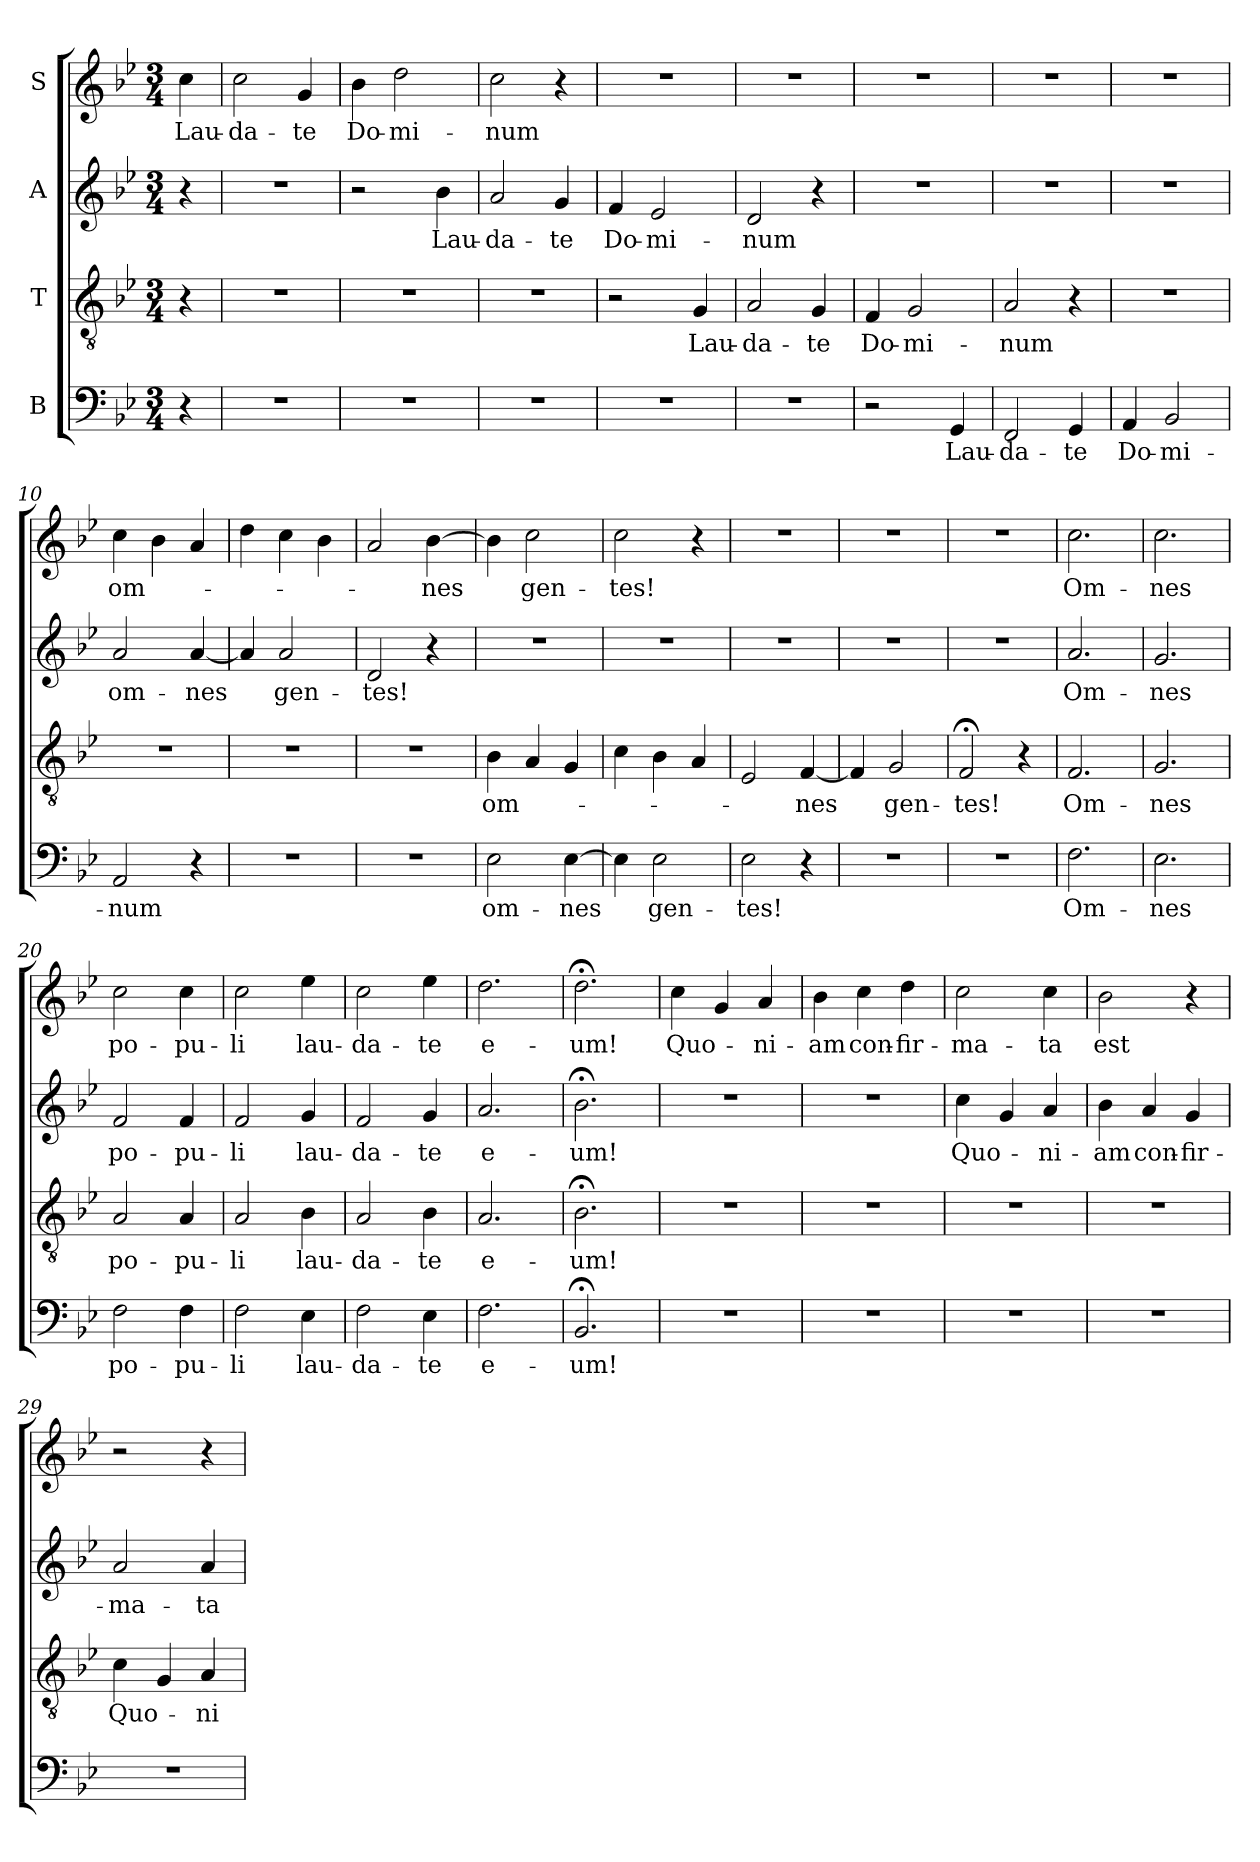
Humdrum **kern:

**kern	**text	**kern	**text	**kern	**text	**kern	**text
*part4	*part4	*part3	*part3	*part2	*part2	*part1	*part1
*staff4	*staff4	*staff3	*staff3	*staff2	*staff2	*staff1	*staff1
*I"B	*	*I"T	*	*I"A	*	*I"S	*
*clefF4	*	*clefGv2	*	*clefG2	*	*clefG2	*
*k[b-e-]	*	*k[b-e-]	*	*k[b-e-]	*	*k[b-e-]	*
*B-:	*	*B-:	*	*B-:	*	*B-:	*
*M3/4	*	*M3/4	*	*M3/4	*	*M3/4	*
=1	=1	=1	=1	=1	=1	=1	=1
!	!	!	!	!	!	!	!LO:LY:b
4r	.	4r	.	4r	.	4cc\	Lau-
=2	=2	=2	=2	=2	=2	=2	=2
!LO:N:vis=1	!	!LO:N:vis=1	!	!LO:N:vis=1	!	!	!LO:LY:b
2.r	.	2.r	.	2.r	.	2cc\	-da-
!	!	!	!	!	!	!	!LO:LY:b
.	.	.	.	.	.	4g/	-te
=3	=3	=3	=3	=3	=3	=3	=3
!LO:N:vis=1	!	!LO:N:vis=1	!	!	!	!	!LO:LY:b
2.r	.	2.r	.	2r	.	4b-\	Do-
!	!	!	!	!	!	!	!LO:LY:b
.	.	.	.	.	.	2dd\	-mi-
!	!	!	!	!	!LO:LY:b	!	!
.	.	.	.	4b-\	Lau-	.	.
=4	=4	=4	=4	=4	=4	=4	=4
!LO:N:vis=1	!	!LO:N:vis=1	!	!	!LO:LY:b	!	!LO:LY:b
2.r	.	2.r	.	2a/	-da-	2cc\	-num
!	!	!	!	!	!LO:LY:b	!	!
.	.	.	.	4g/	-te	4r	.
=5	=5	=5	=5	=5	=5	=5	=5
!LO:N:vis=1	!	!	!	!	!LO:LY:b	!LO:N:vis=1	!
2.r	.	2r	.	4f/	Do-	2.r	.
!	!	!	!	!	!LO:LY:b	!	!
.	.	.	.	2e-/	-mi-	.	.
!	!	!	!LO:LY:b	!	!	!	!
.	.	4G/	Lau-	.	.	.	.
=6	=6	=6	=6	=6	=6	=6	=6
!LO:N:vis=1	!	!	!LO:LY:b	!	!LO:LY:b	!LO:N:vis=1	!
2.r	.	2A/	-da-	2d/	-num	2.r	.
!	!	!	!LO:LY:b	!	!	!	!
.	.	4G/	-te	4r	.	.	.
=7	=7	=7	=7	=7	=7	=7	=7
!	!	!	!LO:LY:b	!LO:N:vis=1	!	!LO:N:vis=1	!
2r	.	4F/	Do-	2.r	.	2.r	.
!	!	!	!LO:LY:b	!	!	!	!
.	.	2G/	-mi-	.	.	.	.
!	!LO:LY:b	!	!	!	!	!	!
4GG/	Lau-	.	.	.	.	.	.
=8	=8	=8	=8	=8	=8	=8	=8
!	!LO:LY:b	!	!LO:LY:b	!LO:N:vis=1	!	!LO:N:vis=1	!
2FF/	-da-	2A/	-num	2.r	.	2.r	.
!	!LO:LY:b	!	!	!	!	!	!
4GG/	-te	4r	.	.	.	.	.
!!LO:PB:g=z
=9	=9	=9	=9	=9	=9	=9	=9
!	!LO:LY:b	!LO:N:vis=1	!	!LO:N:vis=1	!	!LO:N:vis=1	!
4AA/	Do-	2.r	.	2.r	.	2.r	.
!	!LO:LY:b	!	!	!	!	!	!
2BB-/	-mi-	.	.	.	.	.	.
=10	=10	=10	=10	=10	=10	=10	=10
!	!LO:LY:b	!LO:N:vis=1	!	!	!LO:LY:b	!	!LO:LY:b
2AA/	-num	2.r	.	2a/	om-	4cc\	om-
.	.	.	.	.	.	4b-\	.
!	!	!	!	!	!LO:LY:b	!	!
4r	.	.	.	[<4a/	-nes	4a/	.
=11	=11	=11	=11	=11	=11	=11	=11
!LO:N:vis=1	!	!LO:N:vis=1	!	!	!	!	!
2.r	.	2.r	.	4a/]	.	4dd\	.
!	!	!	!	!	!LO:LY:b	!	!
.	.	.	.	2a/	gen-	4cc\	.
.	.	.	.	.	.	4b-\	.
=12	=12	=12	=12	=12	=12	=12	=12
!LO:N:vis=1	!	!LO:N:vis=1	!	!	!LO:LY:b	!	!
2.r	.	2.r	.	2d/	-tes!	2a/	.
!	!	!	!	!	!	!	!LO:LY:b
.	.	.	.	4r	.	[>4b-\	-nes
=13	=13	=13	=13	=13	=13	=13	=13
!	!LO:LY:b	!	!LO:LY:b	!LO:N:vis=1	!	!	!
2E-\	om-	4B-\	om-	2.r	.	4b-\]	.
!	!	!	!	!	!	!	!LO:LY:b
.	.	4A/	.	.	.	2cc\	gen-
!	!LO:LY:b	!	!	!	!	!	!
[>4E-\	-nes	4G/	.	.	.	.	.
=14	=14	=14	=14	=14	=14	=14	=14
!	!	!	!	!LO:N:vis=1	!	!	!LO:LY:b
4E-\]	.	4c\	.	2.r	.	2cc\	-tes!
!	!LO:LY:b	!	!	!	!	!	!
2E-\	gen-	4B-\	.	.	.	.	.
.	.	4A/	.	.	.	4r	.
=15	=15	=15	=15	=15	=15	=15	=15
!	!LO:LY:b	!	!	!LO:N:vis=1	!	!LO:N:vis=1	!
2E-\	-tes!	2E-/	.	2.r	.	2.r	.
!	!	!	!LO:LY:b	!	!	!	!
4r	.	[<4F/	-nes	.	.	.	.
=16	=16	=16	=16	=16	=16	=16	=16
!LO:N:vis=1	!	!	!	!LO:N:vis=1	!	!LO:N:vis=1	!
2.r	.	4F/]	.	2.r	.	2.r	.
!	!	!	!LO:LY:b	!	!	!	!
.	.	2G/	gen-	.	.	.	.
!!LO:LB:g=z
=17	=17	=17	=17	=17	=17	=17	=17
!LO:N:vis=1	!	!	!LO:LY:b	!LO:N:vis=1	!	!LO:N:vis=1	!
2.r	.	2F;/	-tes!	2.r	.	2.r	.
.	.	4r	.	.	.	.	.
=18	=18	=18	=18	=18	=18	=18	=18
!	!LO:LY:b	!	!LO:LY:b	!	!LO:LY:b	!	!LO:LY:b
2.F\	Om-	2.F/	Om-	2.a/	Om-	2.cc\	Om-
=19	=19	=19	=19	=19	=19	=19	=19
!	!LO:LY:b	!	!LO:LY:b	!	!LO:LY:b	!	!LO:LY:b
2.E-\	-nes	2.G/	-nes	2.g/	-nes	2.cc\	-nes
=20	=20	=20	=20	=20	=20	=20	=20
!	!LO:LY:b	!	!LO:LY:b	!	!LO:LY:b	!	!LO:LY:b
2F\	po-	2A/	po-	2f/	po-	2cc\	po-
!	!LO:LY:b	!	!LO:LY:b	!	!LO:LY:b	!	!LO:LY:b
4F\	-pu-	4A/	-pu-	4f/	-pu-	4cc\	-pu-
=21	=21	=21	=21	=21	=21	=21	=21
!	!LO:LY:b	!	!LO:LY:b	!	!LO:LY:b	!	!LO:LY:b
2F\	-li	2A/	-li	2f/	-li	2cc\	-li
!	!LO:LY:b	!	!LO:LY:b	!	!LO:LY:b	!	!LO:LY:b
4E-\	lau-	4B-\	lau-	4g/	lau-	4ee-\	lau-
=22	=22	=22	=22	=22	=22	=22	=22
!	!LO:LY:b	!	!LO:LY:b	!	!LO:LY:b	!	!LO:LY:b
2F\	-da-	2A/	-da-	2f/	-da-	2cc\	-da-
!	!LO:LY:b	!	!LO:LY:b	!	!LO:LY:b	!	!LO:LY:b
4E-\	-te	4B-\	-te	4g/	-te	4ee-\	-te
=23	=23	=23	=23	=23	=23	=23	=23
!	!LO:LY:b	!	!LO:LY:b	!	!LO:LY:b	!	!LO:LY:b
2.F\	e-	2.A/	e-	2.a/	e-	2.dd\	e-
=24	=24	=24	=24	=24	=24	=24	=24
!	!LO:LY:b	!	!LO:LY:b	!	!LO:LY:b	!	!LO:LY:b
2.BB-;/	-um!	2.B-;<\	-um!	2.b-;<\	-um!	2.dd;<\	-um!
=25	=25	=25	=25	=25	=25	=25	=25
!LO:N:vis=1	!	!LO:N:vis=1	!	!LO:N:vis=1	!	!	!LO:LY:b
2.r	.	2.r	.	2.r	.	4cc\	Quo-
.	.	.	.	.	.	4g/	.
!	!	!	!	!	!	!	!LO:LY:b
.	.	.	.	.	.	4a/	-ni-
!!LO:LB:g=z
=26	=26	=26	=26	=26	=26	=26	=26
!LO:N:vis=1	!	!LO:N:vis=1	!	!LO:N:vis=1	!	!	!LO:LY:b
2.r	.	2.r	.	2.r	.	4b-\	-am
!	!	!	!	!	!	!	!LO:LY:b
.	.	.	.	.	.	4cc\	con-
!	!	!	!	!	!	!	!LO:LY:b
.	.	.	.	.	.	4dd\	-fir-
=27	=27	=27	=27	=27	=27	=27	=27
!LO:N:vis=1	!	!LO:N:vis=1	!	!	!LO:LY:b	!	!LO:LY:b
2.r	.	2.r	.	4cc\	Quo-	2cc\	-ma-
.	.	.	.	4g/	.	.	.
!	!	!	!	!	!LO:LY:b	!	!LO:LY:b
.	.	.	.	4a/	-ni-	4cc\	-ta
=28	=28	=28	=28	=28	=28	=28	=28
!LO:N:vis=1	!	!LO:N:vis=1	!	!	!LO:LY:b	!	!LO:LY:b
2.r	.	2.r	.	4b-\	-am	2b-\	est
!	!	!	!	!	!LO:LY:b	!	!
.	.	.	.	4a/	con-	.	.
!	!	!	!	!	!LO:LY:b	!	!
.	.	.	.	4g/	-fir-	4r	.
=29	=29	=29	=29	=29	=29	=29	=29
!LO:N:vis=1	!	!	!LO:LY:b	!	!LO:LY:b	!	!
2.r	.	4c\	Quo-	2a/	-ma-	2r	.
.	.	4G/	.	.	.	.	.
!	!	!	!LO:LY:b	!	!LO:LY:b	!	!
.	.	4A/	-ni-	4a/	-ta	4r	.
=	=	=	=	=	=	=	=
*-	*-	*-	*-	*-	*-	*-	*-
